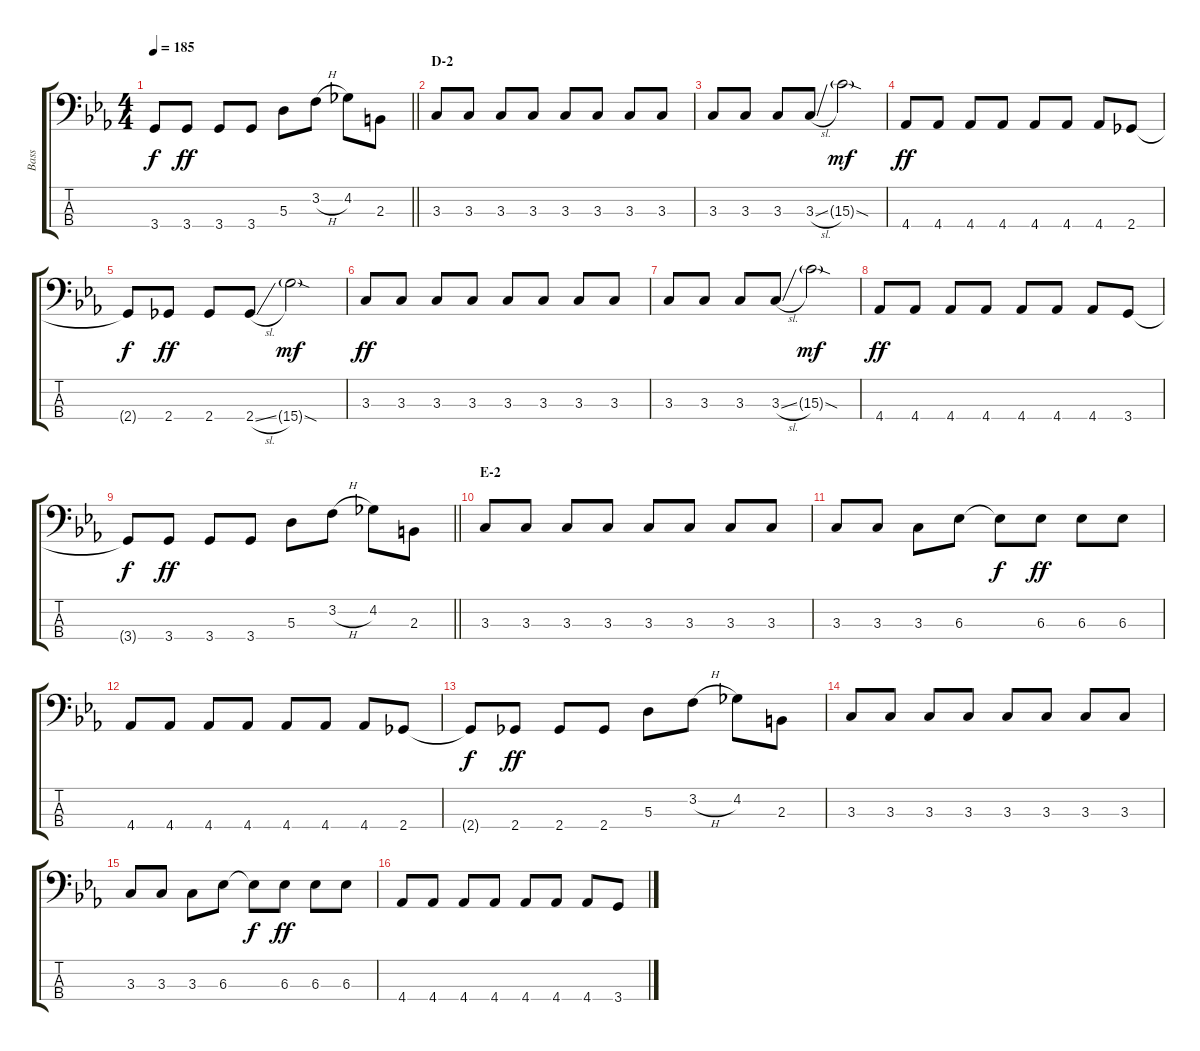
\track ("Bass" "Bass") {instrument electricbasspick}
\staff {score tabs}
\tuning (G2 D2 A1 E1) {hide}
\ts (4 4)
\tempo 185
\clef f4
\barLineRight lightlight
\ks eb
3.4{t}.8{dy f} 3.4.8{dy ff} 3.4.8 3.4.8 5.3.8 3.2{h}.8 4.2.8 2.3.8 |
\section ("" "D-2")
3.3.8 3.3.8 3.3.8 3.3.8 3.3.8 3.3.8 3.3.8 3.3.8 |
3.3.8 3.3.8 3.3.8 3.3{sl}.8 15.3{sod g}.2{dy mf} |
4.4.8{dy ff} 4.4.8 4.4.8 4.4.8 4.4.8 4.4.8 4.4.8 2.4.8 |
2.4{t}.8{dy f} 2.4.8{dy ff} 2.4.8 2.4{sl}.8 15.4{sod g}.2{dy mf} |
3.3.8{dy ff} 3.3.8 3.3.8 3.3.8 3.3.8 3.3.8 3.3.8 3.3.8 |
3.3.8 3.3.8 3.3.8 3.3{sl}.8 15.3{sod g}.2{dy mf} |
4.4.8{dy ff} 4.4.8 4.4.8 4.4.8 4.4.8 4.4.8 4.4.8 3.4.8 |
\barLineRight lightlight
3.4{t}.8{dy f} 3.4.8{dy ff} 3.4.8 3.4.8 5.3.8 3.2{h}.8 4.2.8 2.3.8 |
\section ("" "E-2")
3.3.8 3.3.8 3.3.8 3.3.8 3.3.8 3.3.8 3.3.8 3.3.8 |
3.3.8 3.3.8 3.3.8 6.3.8 6.3{t}.8{dy f} 6.3.8{dy ff} 6.3.8 6.3.8 |
4.4.8 4.4.8 4.4.8 4.4.8 4.4.8 4.4.8 4.4.8 2.4.8 |
2.4{t}.8{dy f} 2.4.8{dy ff} 2.4.8 2.4.8 5.3.8 3.2{h}.8 4.2.8 2.3.8 |
3.3.8 3.3.8 3.3.8 3.3.8 3.3.8 3.3.8 3.3.8 3.3.8 |
3.3.8 3.3.8 3.3.8 6.3.8 6.3{t}.8{dy f} 6.3.8{dy ff} 6.3.8 6.3.8 |
4.4.8 4.4.8 4.4.8 4.4.8 4.4.8 4.4.8 4.4.8 3.4.8
